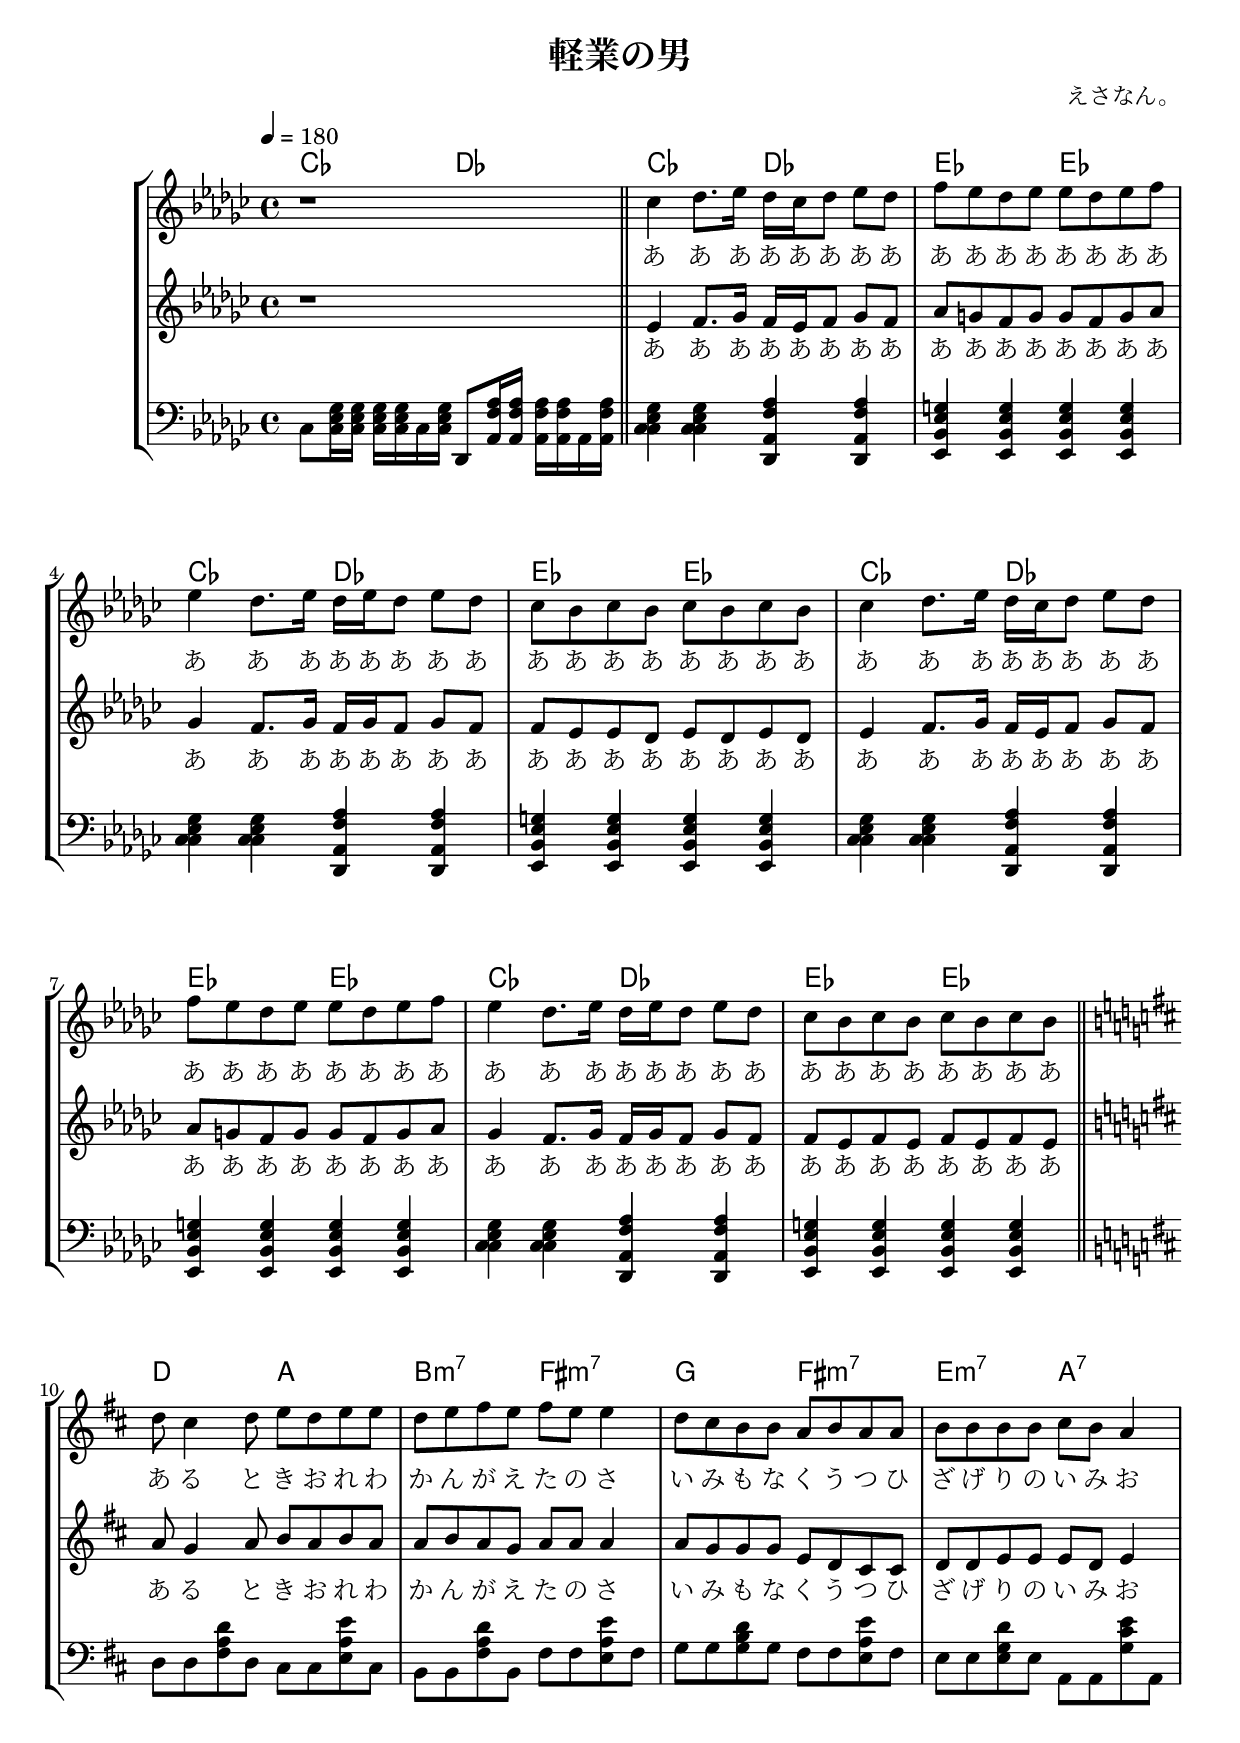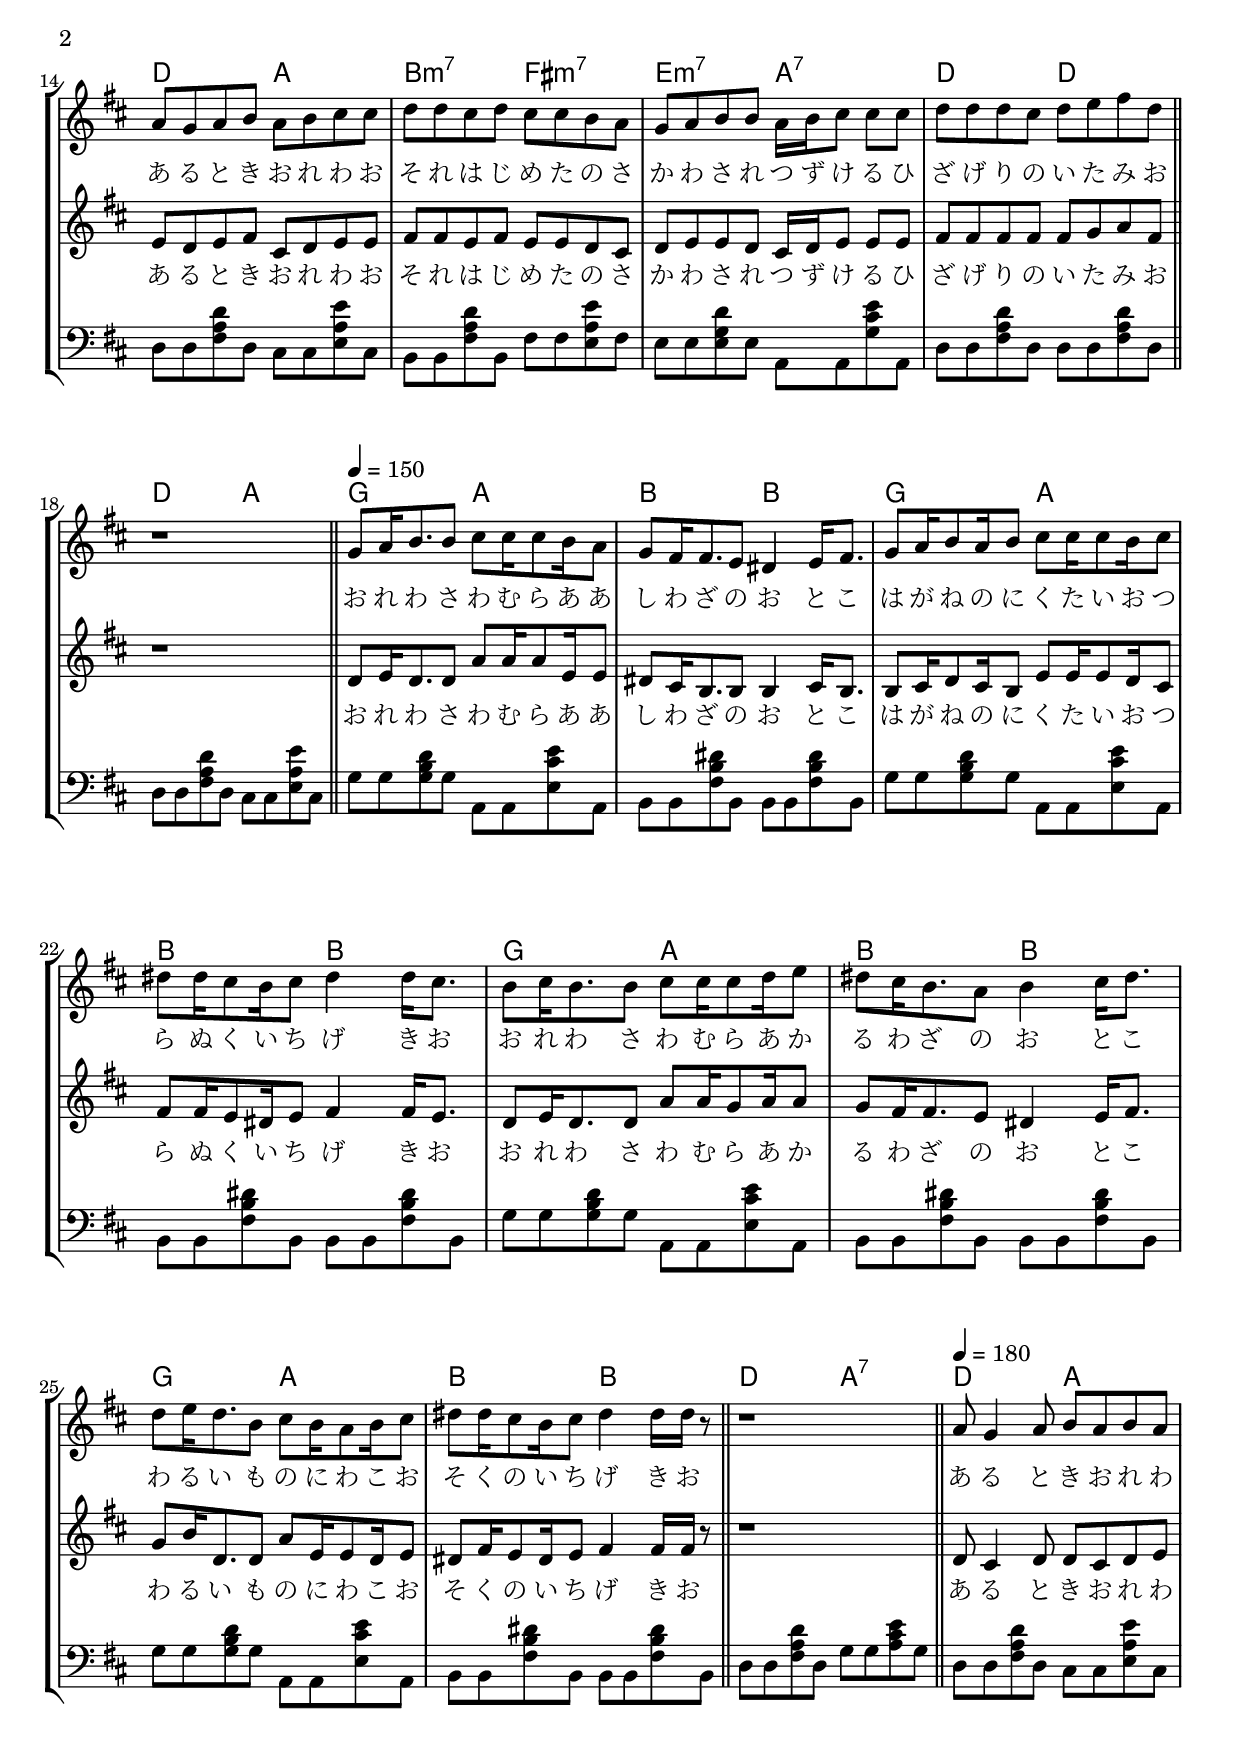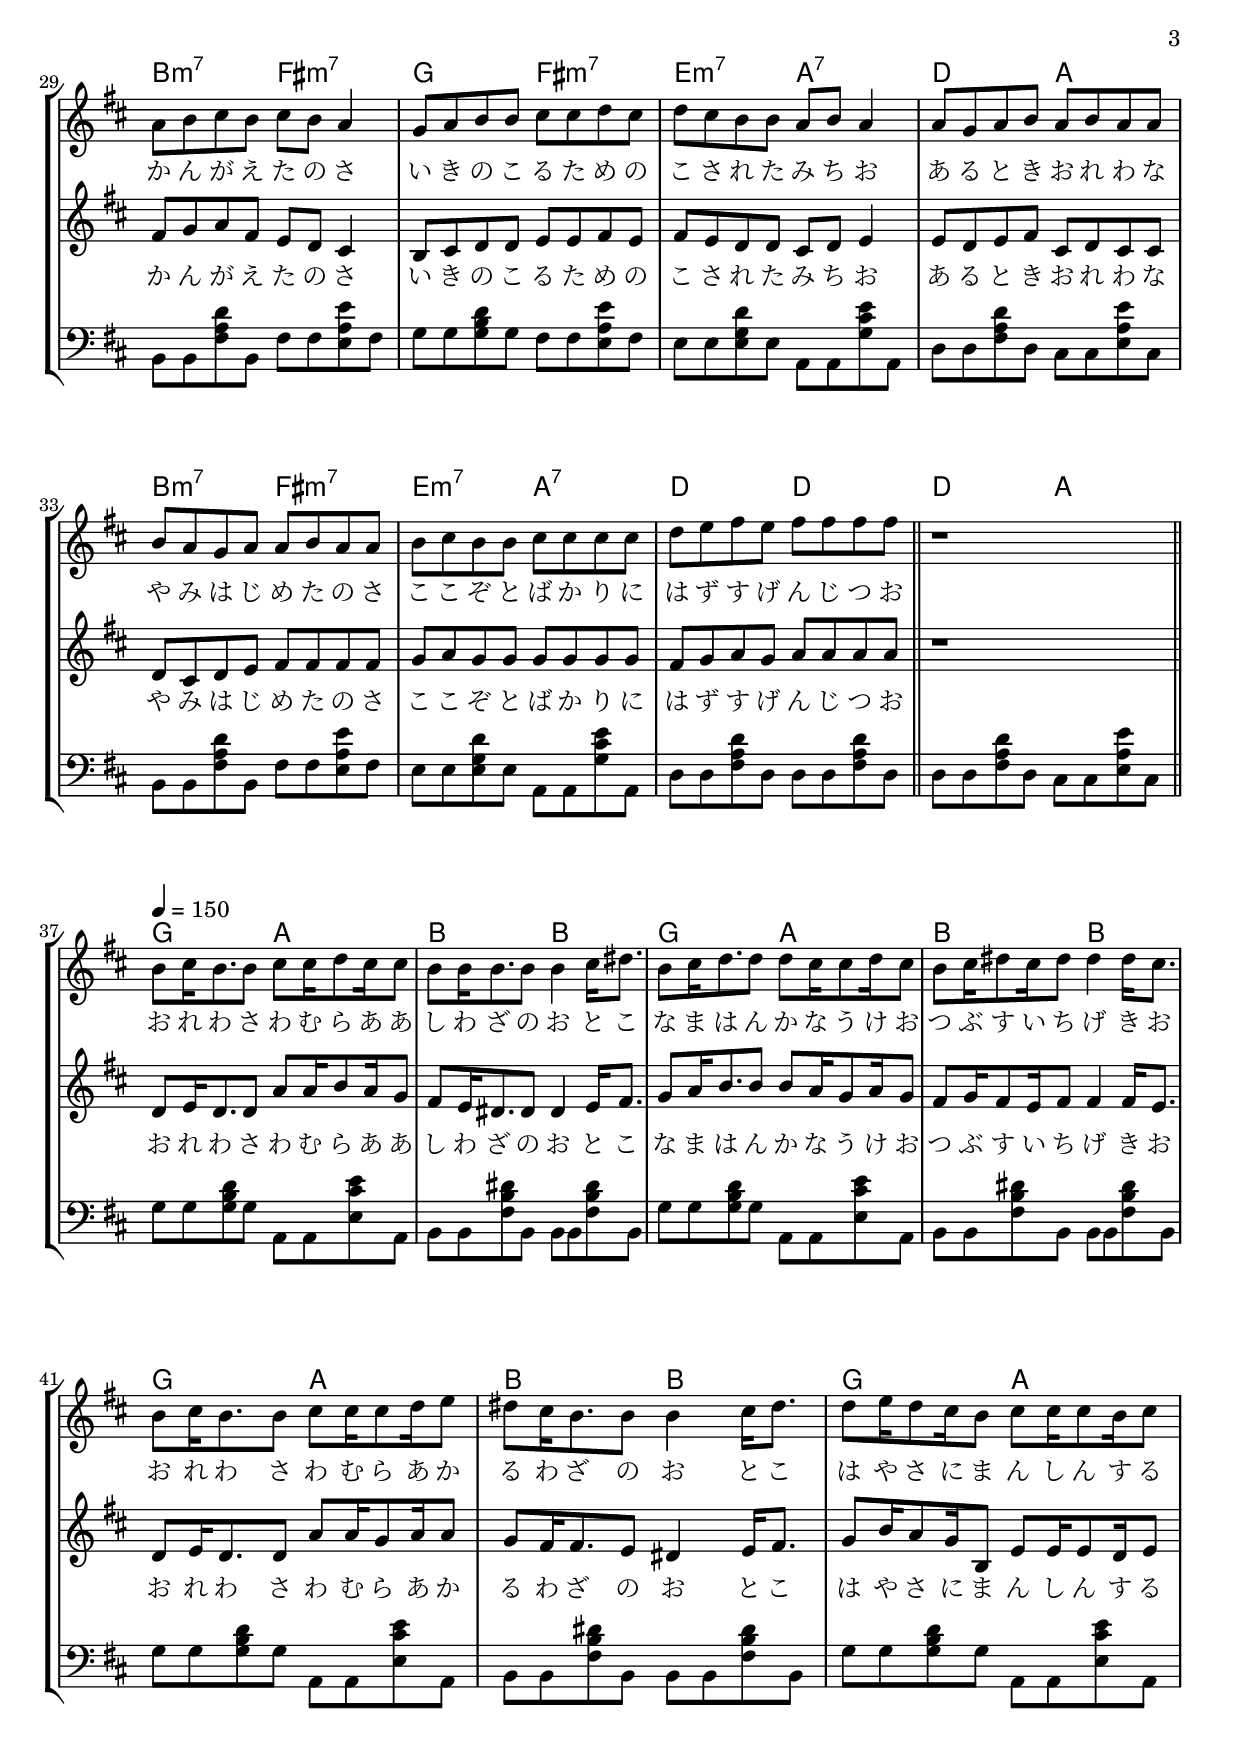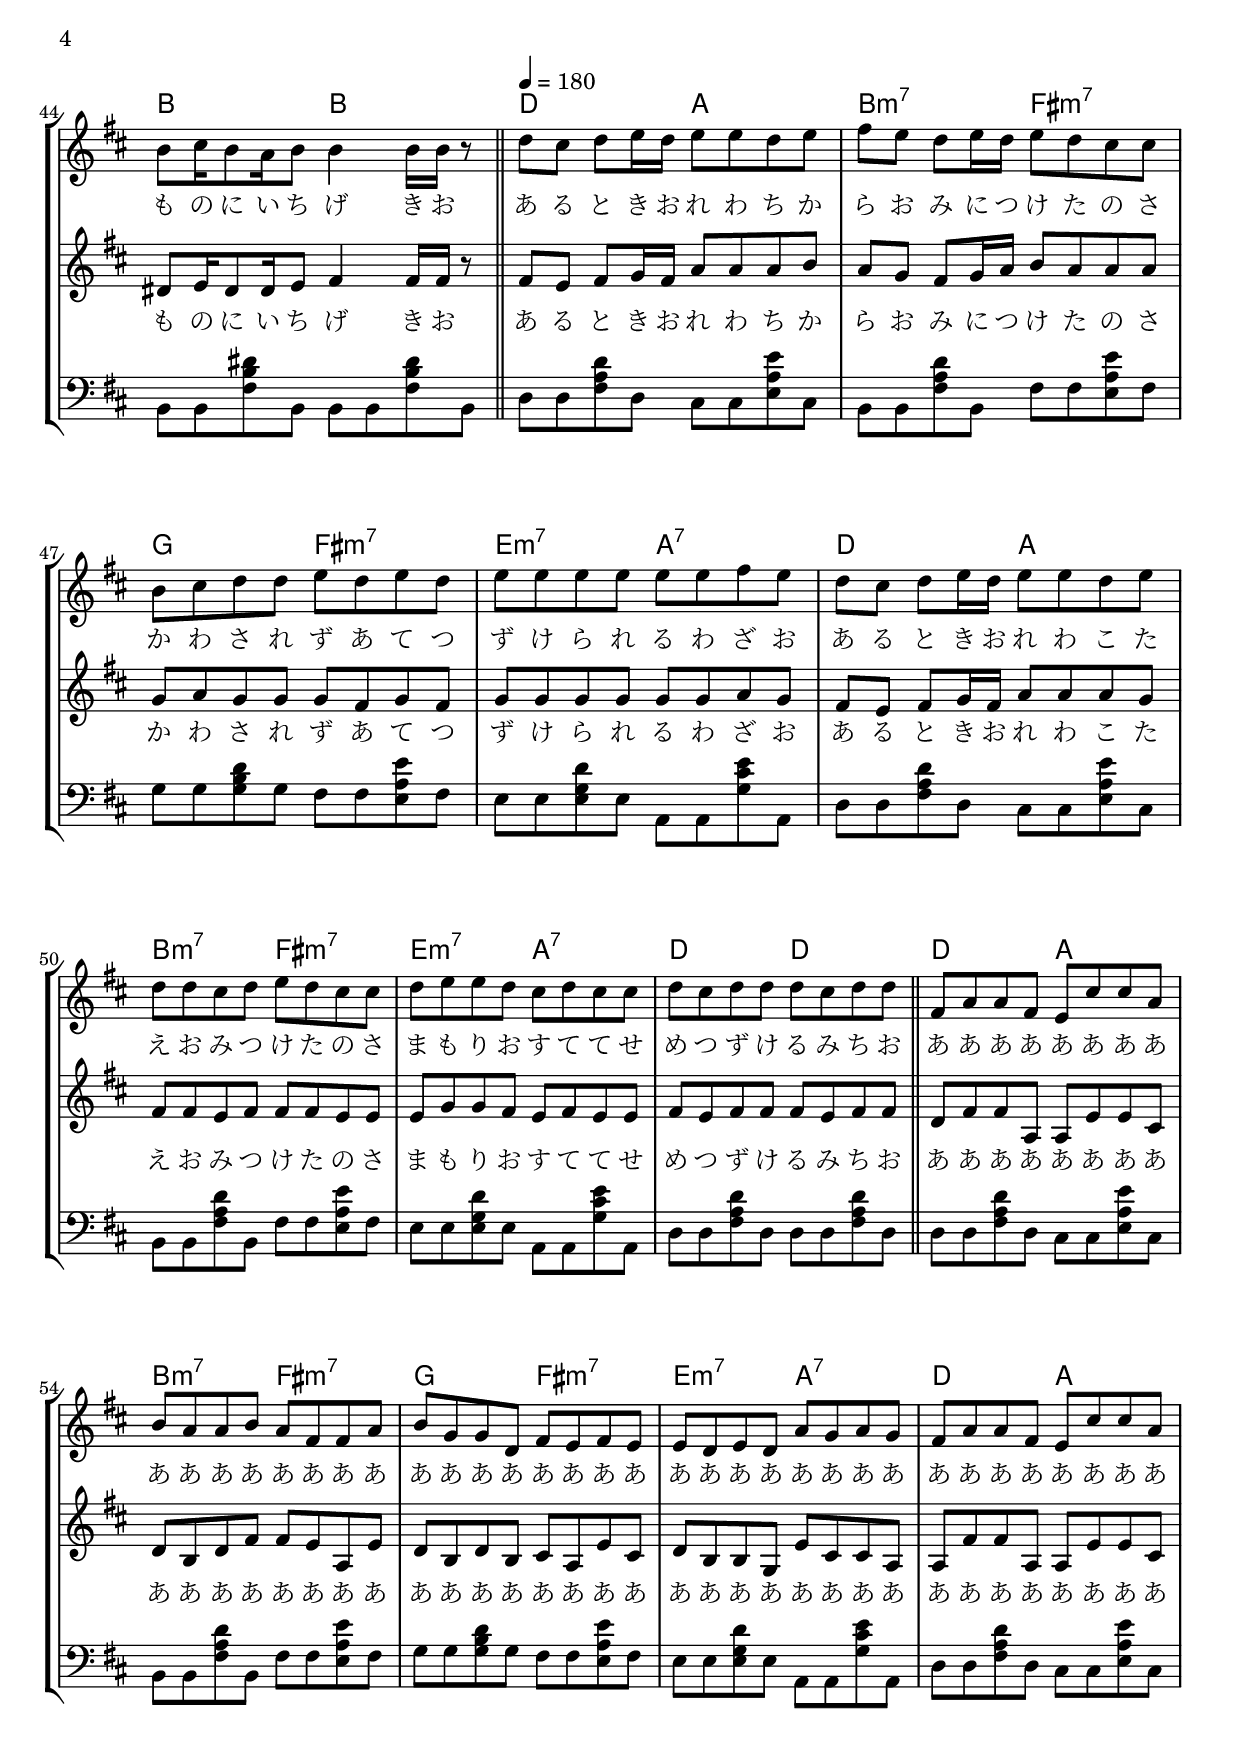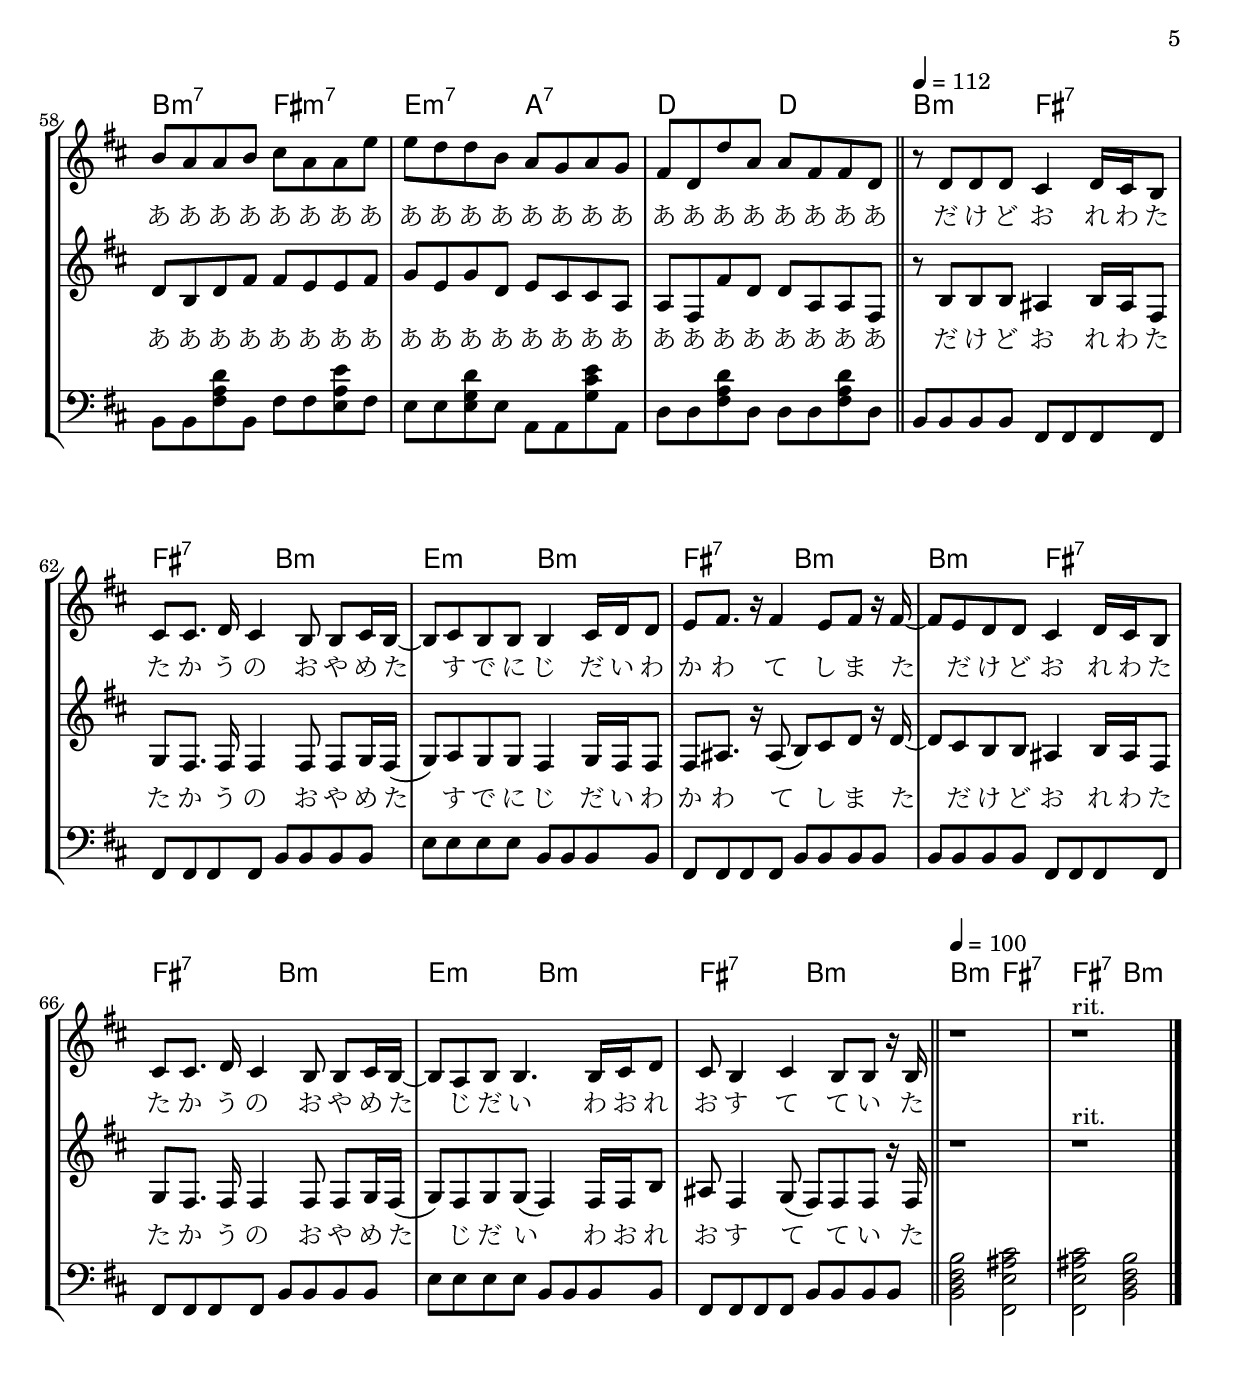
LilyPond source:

\version "2.12.1"

\header {
	title = \markup {軽業の男}
	composer = \markup \center-column {えさなん。}
}

harmony = \chordmode {
	ces2 des 

	ces des es es ces des es es ces des es es ces des es es 

	d a b:min7 fis:min7 g fis:min7 e:min7 a:7 d a b:min7 fis:min7 e:min7 a:7 d d 

	d a 

	g a b b g a b b g a b b g a b b 

	d a:7 

	d a b:min7 fis:min7 g fis:min7 e:min7 a:7 d a b:min7 fis:min7 e:min7 a:7 d d 

	d a 

	g a b b g a b b g a b b g a b b 

	d a b:min7 fis:min7 g fis:min7 e:min7 a:7 d a b:min7 fis:min7 e:min7 a:7 d d 

	d a b:min7 fis:min7 g fis:min7 e:min7 a:7 d a b:min7 fis:min7 e:min7 a:7 d d 

	b:m fis:7 fis:7 b:m e:m b:m fis:7 b:m b:m fis:7 fis:7 b:m e:m b:m fis:7 b:m 

	b:m fis:7 fis:7 b:m 
}

melody = {
	\key ges \major
	\tempo 4 = 180
	r1   
	\set Staff.midiInstrument = #"Overdriven Guitar"
	ces''4  des''8.  es''16  des''16  ces''16  des''8  es''8  des''8 
	f''8  es''8  des''8  es''8  es''8  des''8  es''8  f''8 
	es''4  des''8.  es''16  des''16  es''16  des''8  es''8  des''8 
	ces''8  bes'8  ces''8  bes'8  ces''8  bes'8  ces''8  bes'8 
	ces''4  des''8.  es''16  des''16  ces''16  des''8  es''8  des''8 
	f''8  es''8  des''8  es''8  es''8  des''8  es''8  f''8 
	es''4  des''8.  es''16  des''16  es''16  des''8  es''8  des''8 
	ces''8  bes'8  ces''8  bes'8  ces''8  bes'8  ces''8  bes'8
	\set Staff.midiInstrument = #"mmi0.36"
		\key d \major
d''8  cis''4  d''8  e''8  d''8  e''8  e''8 
	d''8  e''8  fis''8  e''8  fis''8  e''8  e''4 
	d''8  cis''8  b'8  b'8  a'8  b'8  a'8  a'8 
	b'8  b'8  b'8  b'8  cis''8  b'8  a'4 
	a'8  g'8  a'8  b'8  a'8  b'8  cis''8  cis''8 
	d''8  d''8  cis''8  d''8  cis''8  cis''8  b'8  a'8 
	g'8  a'8  b'8  b'8  a'16  b'16  cis''8  cis''8  cis''8 
	d''8  d''8  d''8  cis''8  d''8  e''8  fis''8  d''8
	r1   
	\set Staff.midiInstrument = #"mmi0.36"
		\tempo 4 = 150
g'8  a'16  b'8.  b'8  cis''8  cis''16  cis''8  b'16  a'8 
	g'8  fis'16  fis'8.  e'8  dis'4  e'16  fis'8. 
	g'8  a'16  b'8  a'16  b'8  cis''8  cis''16  cis''8  b'16  cis''8 
	dis''8  dis''16  cis''8  b'16  cis''8  dis''4  dis''16  cis''8. 
	b'8  cis''16  b'8.  b'8  cis''8  cis''16  cis''8  d''16  e''8 
	dis''8  cis''16  b'8.  a'8  b'4  cis''16  dis''8. 
	d''8  e''16  d''8.  b'8  cis''8  b'16  a'8  b'16  cis''8 
	dis''8  dis''16  cis''8  b'16  cis''8  dis''4  dis''16  dis''16  	r8 	r1   
	\set Staff.midiInstrument = #"mmi0.36"
		\tempo 4 = 180
a'8  g'4  a'8  b'8  a'8  b'8  a'8 
	a'8  b'8  cis''8  b'8  cis''8  b'8  a'4 
	g'8  a'8  b'8  b'8  cis''8  cis''8  d''8  cis''8 
	d''8  cis''8  b'8  b'8  a'8  b'8  a'4 
	a'8  g'8  a'8  b'8  a'8  b'8  a'8  a'8 
	b'8  a'8  g'8  a'8  a'8  b'8  a'8  a'8 
	b'8  cis''8  b'8  b'8  cis''8  cis''8  cis''8  cis''8 
	d''8  e''8  fis''8  e''8  fis''8  fis''8  fis''8  fis''8
	r1   
	\set Staff.midiInstrument = #"mmi0.36"
		\tempo 4 = 150
b'8  cis''16  b'8.  b'8  cis''8  cis''16  d''8  cis''16  cis''8 
	b'8  b'16  b'8.  b'8  b'4  cis''16  dis''8. 
	b'8  cis''16  d''8.  d''8  d''8  cis''16  cis''8  d''16  cis''8 
	b'8  cis''16  dis''8  cis''16  dis''8  dis''4  dis''16  cis''8. 
	b'8  cis''16  b'8.  b'8  cis''8  cis''16  cis''8  d''16  e''8 
	dis''8  cis''16  b'8.  b'8  b'4  cis''16  dis''8. 
	d''8  e''16  d''8  cis''16  b'8  cis''8  cis''16  cis''8  b'16  cis''8 
	b'8  cis''16  b'8  a'16  b'8  b'4  b'16  b'16  	r8 	\set Staff.midiInstrument = #"mmi0.36"
		\tempo 4 = 180
d''8  cis''8  d''8  e''16  d''16  e''8  e''8  d''8  e''8 
	fis''8  e''8  d''8  e''16  d''16  e''8  d''8  cis''8  cis''8 
	b'8  cis''8  d''8  d''8  e''8  d''8  e''8  d''8 
	e''8  e''8  e''8  e''8  e''8  e''8  fis''8  e''8 
	d''8  cis''8  d''8  e''16  d''16  e''8  e''8  d''8  e''8 
	d''8  d''8  cis''8  d''8  e''8  d''8  cis''8  cis''8 
	d''8  e''8  e''8  d''8  cis''8  d''8  cis''8  cis''8 
	d''8  cis''8  d''8  d''8  d''8  cis''8  d''8  d''8
	\set Staff.midiInstrument = #"Overdriven Guitar"
	fis'8  a'8  a'8  fis'8  e'8  cis''8  cis''8  a'8 
	b'8  a'8  a'8  b'8  a'8  fis'8  fis'8  a'8 
	b'8  g'8  g'8  d'8  fis'8  e'8  fis'8  e'8 
	e'8  d'8  e'8  d'8  a'8  g'8  a'8  g'8 
	fis'8  a'8  a'8  fis'8  e'8  cis''8  cis''8  a'8 
	b'8  a'8  a'8  b'8  cis''8  a'8  a'8  e''8 
	e''8  d''8  d''8  b'8  a'8  g'8  a'8  g'8 
	fis'8  d'8  d''8  a'8  a'8  fis'8  fis'8  d'8
	\set Staff.midiInstrument = #"mmi0.48"
		\tempo 4 = 112
r8 d'8  d'8  d'8  cis'4  d'16  cis'16  b8 
	cis'8  cis'8.  d'16  cis'4  b8  b8  cis'16  b16~ 
	b8  cis'8  b8  b8  b4  cis'16  d'16  d'8 
	e'8  fis'8.  r16  fis'4  e'8  fis'8  r16  fis'16~ 
	fis'8  e'8  d'8  d'8  cis'4  d'16  cis'16  b8 
	cis'8  cis'8.  d'16  cis'4  b8  b8  cis'16  b16~ 
	b8  a8  b8  b4.  b16  cis'16  d'8 
	cis'8  b4  cis'4  b8  b8  r16  b16
	\tempo 4 = 100
	r1 | r1^"rit." \bar "|."
}

words = \lyricmode {
	
	あ  あ  あ  あ  あ  あ  あ  あ  あ  あ  あ  あ  あ  あ  あ  あ  あ  あ  あ  あ  あ  あ  あ  あ  あ  あ  あ  あ  あ  あ  あ  あ  あ  あ  あ  あ  あ  あ  あ  あ  あ  あ  あ  あ  あ  あ  あ  あ  あ  あ  あ  あ  あ  あ  あ  あ  あ  あ  あ  あ  あ  あ  あ  あ  
	あ  る  と  き  お  れ  わ  か  ん  が  え  た  の  さ  い  み  も  な  く  う  つ  ひ  ざ  げ  り  の  い  み  お  あ  る  と  き  お  れ  わ  お  そ  れ  は  じ  め  た  の  さ  か  わ  さ  れ  つ  ず  け  る  ひ  ざ  げ  り  の  い  た  み  お  
	
	お  れ  わ  さ  わ  む  ら  あ  あ  し  わ  ざ  の  お  と  こ  は  が  ね  の  に  く  た  い  お  つ  ら  ぬ  く  い  ち  げ  き  お  お  れ  わ  さ  わ  む  ら  あ  か  る  わ  ざ  の  お  と  こ  わ  る  い  も  の  に  わ  こ  お  そ  く  の  い  ち  げ  き  お  
	
	あ  る  と  き  お  れ  わ  か  ん  が  え  た  の  さ  い  き  の  こ  る  た  め  の  こ  さ  れ  た  み  ち  お  あ  る  と  き  お  れ  わ  な  や  み  は  じ  め  た  の  さ  こ  こ  ぞ  と  ば  か  り  に  は  ず  す  げ  ん  じ  つ  お  
	
	お  れ  わ  さ  わ  む  ら  あ  あ  し  わ  ざ  の  お  と  こ  な  ま  は  ん  か  な  う  け  お  つ  ぶ  す  い  ち  げ  き  お  お  れ  わ  さ  わ  む  ら  あ  か  る  わ  ざ  の  お  と  こ  は  や  さ  に  ま  ん  し  ん  す  る  も  の  に  い  ち  げ  き  お  
	あ  る  と  き  お  れ  わ  ち  か  ら  お  み  に  つ  け  た  の  さ  か  わ  さ  れ  ず  あ  て  つ  ず  け  ら  れ  る  わ  ざ  お  あ  る  と  き  お  れ  わ  こ  た  え  お  み  つ  け  た  の  さ  ま  も  り  お  す  て  て  せ  め  つ  ず  け  る  み  ち  お  
	あ  あ  あ  あ  あ  あ  あ  あ  あ  あ  あ  あ  あ  あ  あ  あ  あ  あ  あ  あ  あ  あ  あ  あ  あ  あ  あ  あ  あ  あ  あ  あ  あ  あ  あ  あ  あ  あ  あ  あ  あ  あ  あ  あ  あ  あ  あ  あ  あ  あ  あ  あ  あ  あ  あ  あ  あ  あ  あ  あ  あ  あ  あ  あ  
	だ  け  ど  お  れ  わ  た  た  か  う  の  お  や  め  た  す  で  に  じ  だ  い  わ  か  わ  て  し  ま  た  だ  け  ど  お  れ  わ  た  た  か  う  の  お  や  め  た  じ  だ  い  わ  お  れ  お  す  て  て  い  た  
	
}

secondmelody = {
	\key ges \major
	\tempo 4 = 180
	r1   
	\set Staff.midiInstrument = #"Overdriven Guitar"
	es'4  f'8.  ges'16  f'16  es'16  f'8  ges'8  f'8 
	as'8  g'8  f'8  g'8  g'8  f'8  g'8  as'8 
	ges'4  f'8.  ges'16  f'16  ges'16  f'8  ges'8  f'8 
	f'8  es'8  es'8  des'8  es'8  des'8  es'8  des'8 
	es'4  f'8.  ges'16  f'16  es'16  f'8  ges'8  f'8 
	as'8  g'8  f'8  g'8  g'8  f'8  g'8  as'8 
	ges'4  f'8.  ges'16  f'16  ges'16  f'8  ges'8  f'8 
	f'8  es'8  f'8  es'8  f'8  es'8  f'8  es'8
	\set Staff.midiInstrument = #"mmi0.34"
		\key d \major
a'8  g'4  a'8  b'8  a'8  b'8  a'8 
	a'8  b'8  a'8  g'8  a'8  a'8  a'4 
	a'8  g'8  g'8  g'8  e'8  d'8  cis'8  cis'8 
	d'8  d'8  e'8  e'8  e'8  d'8  e'4 
	e'8  d'8  e'8  fis'8  cis'8  d'8  e'8  e'8 
	fis'8  fis'8  e'8  fis'8  e'8  e'8  d'8  cis'8 
	d'8  e'8  e'8  d'8  cis'16  d'16  e'8  e'8  e'8 
	fis'8  fis'8  fis'8  fis'8  fis'8  g'8  a'8  fis'8
	r1   
	\set Staff.midiInstrument = #"mmi0.34"
		\tempo 4 = 150
d'8  e'16  d'8.  d'8  a'8  a'16  a'8  e'16  e'8 
	dis'8  cis'16  b8.  b8  b4  cis'16  b8. 
	b8  cis'16  d'8  cis'16  b8  e'8  e'16  e'8  d'16  cis'8 
	fis'8  fis'16  e'8  dis'16  e'8  fis'4  fis'16  e'8. 
	d'8  e'16  d'8.  d'8  a'8  a'16  g'8  a'16  a'8 
	g'8  fis'16  fis'8.  e'8  dis'4  e'16  fis'8. 
	g'8  b'16  d'8.  d'8  a'8  e'16  e'8  d'16  e'8 
	dis'8  fis'16  e'8  dis'16  e'8  fis'4  fis'16  fis'16  	r8 	r1   
	\set Staff.midiInstrument = #"mmi0.34"
		\tempo 4 = 180
d'8  cis'4  d'8  d'8  cis'8  d'8  e'8 
	fis'8  g'8  a'8  fis'8  e'8  d'8  cis'4 
	b8  cis'8  d'8  d'8  e'8  e'8  fis'8  e'8 
	fis'8  e'8  d'8  d'8  cis'8  d'8  e'4 
	e'8  d'8  e'8  fis'8  cis'8  d'8  cis'8  cis'8 
	d'8  cis'8  d'8  e'8  fis'8  fis'8  fis'8  fis'8 
	g'8  a'8  g'8  g'8  g'8  g'8  g'8  g'8 
	fis'8  g'8  a'8  g'8  a'8  a'8  a'8  a'8
	r1   
	\set Staff.midiInstrument = #"mmi0.34"
		\tempo 4 = 150
d'8  e'16  d'8.  d'8  a'8  a'16  b'8  a'16  g'8 
	fis'8  e'16  dis'8.  dis'8  dis'4  e'16  fis'8. 
	g'8  a'16  b'8.  b'8  b'8  a'16  g'8  a'16  g'8 
	fis'8  g'16  fis'8  e'16  fis'8  fis'4  fis'16  e'8. 
	d'8  e'16  d'8.  d'8  a'8  a'16  g'8  a'16  a'8 
	g'8  fis'16  fis'8.  e'8  dis'4  e'16  fis'8. 
	g'8  b'16  a'8  g'16  b8  e'8  e'16  e'8  d'16  e'8 
	dis'8  e'16  dis'8  dis'16  e'8  fis'4  fis'16  fis'16  	r8 	\set Staff.midiInstrument = #"mmi0.34"
		\tempo 4 = 180
fis'8  e'8  fis'8  g'16  fis'16  a'8  a'8  a'8  b'8 
	a'8  g'8  fis'8  g'16  a'16  b'8  a'8  a'8  a'8 
	g'8  a'8  g'8  g'8  g'8  fis'8  g'8  fis'8 
	g'8  g'8  g'8  g'8  g'8  g'8  a'8  g'8 
	fis'8  e'8  fis'8  g'16  fis'16  a'8  a'8  a'8  g'8 
	fis'8  fis'8  e'8  fis'8  fis'8  fis'8  e'8  e'8 
	e'8  g'8  g'8  fis'8  e'8  fis'8  e'8  e'8 
	fis'8  e'8  fis'8  fis'8  fis'8  e'8  fis'8  fis'8
	\set Staff.midiInstrument = #"Overdriven Guitar"
	d'8  fis'8  fis'8  a8  a8  e'8  e'8  cis'8 
	d'8  b8  d'8  fis'8  fis'8  e'8  a8  e'8 
	d'8  b8  d'8  b8  cis'8  a8  e'8  cis'8 
	d'8  b8  b8  g8  e'8  cis'8  cis'8  a8 
	a8  fis'8  fis'8  a8  a8  e'8  e'8  cis'8 
	d'8  b8  d'8  fis'8  fis'8  e'8  e'8  fis'8 
	g'8  e'8  g'8  d'8  e'8  cis'8  cis'8  a8 
	a8  fis8  fis'8  d'8  d'8  a8  a8  fis8
	\set Staff.midiInstrument = #"mmi0.34"
		\tempo 4 = 112
r8 b8  b8  b8  ais4  b16  ais16  fis8 
	g8  fis8.  fis16  fis4  fis8  fis8  g16  fis16 
	(g8)  a8  g8  g8  fis4  g16  fis16  fis8 
	fis8  ais8.  r16  ais8  (b8)  cis'8  d'8  r16  d'16~ 
	d'8  cis'8  b8  b8  ais4  b16  ais16  fis8 
	g8  fis8.  fis16  fis4  fis8  fis8  g16  fis16 
	(g8)  fis8  g8  g8  (fis4)  fis16  fis16  b8 
	ais8  fis4  g8  (fis8)  fis8  fis8  r16  fis16
	\tempo 4 = 100
	r1 | r1^"rit." \bar "|."
}

secondwords = \lyricmode {
	
	あ  あ  あ  あ  あ  あ  あ  あ  あ  あ  あ  あ  あ  あ  あ  あ  あ  あ  あ  あ  あ  あ  あ  あ  あ  あ  あ  あ  あ  あ  あ  あ  あ  あ  あ  あ  あ  あ  あ  あ  あ  あ  あ  あ  あ  あ  あ  あ  あ  あ  あ  あ  あ  あ  あ  あ  あ  あ  あ  あ  あ  あ  あ  あ  
	あ  る  と  き  お  れ  わ  か  ん  が  え  た  の  さ  い  み  も  な  く  う  つ  ひ  ざ  げ  り  の  い  み  お  あ  る  と  き  お  れ  わ  お  そ  れ  は  じ  め  た  の  さ  か  わ  さ  れ  つ  ず  け  る  ひ  ざ  げ  り  の  い  た  み  お  
	
	お  れ  わ  さ  わ  む  ら  あ  あ  し  わ  ざ  の  お  と  こ  は  が  ね  の  に  く  た  い  お  つ  ら  ぬ  く  い  ち  げ  き  お  お  れ  わ  さ  わ  む  ら  あ  か  る  わ  ざ  の  お  と  こ  わ  る  い  も  の  に  わ  こ  お  そ  く  の  い  ち  げ  き  お  
	
	あ  る  と  き  お  れ  わ  か  ん  が  え  た  の  さ  い  き  の  こ  る  た  め  の  こ  さ  れ  た  み  ち  お  あ  る  と  き  お  れ  わ  な  や  み  は  じ  め  た  の  さ  こ  こ  ぞ  と  ば  か  り  に  は  ず  す  げ  ん  じ  つ  お  
	
	お  れ  わ  さ  わ  む  ら  あ  あ  し  わ  ざ  の  お  と  こ  な  ま  は  ん  か  な  う  け  お  つ  ぶ  す  い  ち  げ  き  お  お  れ  わ  さ  わ  む  ら  あ  か  る  わ  ざ  の  お  と  こ  は  や  さ  に  ま  ん  し  ん  す  る  も  の  に  い  ち  げ  き  お  
	あ  る  と  き  お  れ  わ  ち  か  ら  お  み  に  つ  け  た  の  さ  か  わ  さ  れ  ず  あ  て  つ  ず  け  ら  れ  る  わ  ざ  お  あ  る  と  き  お  れ  わ  こ  た  え  お  み  つ  け  た  の  さ  ま  も  り  お  す  て  て  せ  め  つ  ず  け  る  み  ち  お  
	あ  あ  あ  あ  あ  あ  あ  あ  あ  あ  あ  あ  あ  あ  あ  あ  あ  あ  あ  あ  あ  あ  あ  あ  あ  あ  あ  あ  あ  あ  あ  あ  あ  あ  あ  あ  あ  あ  あ  あ  あ  あ  あ  あ  あ  あ  あ  あ  あ  あ  あ  あ  あ  あ  あ  あ  あ  あ  あ  あ  あ  あ  あ  あ  
	だ  け  ど  お  れ  わ  た  た  か  う  の  お  や  め  た  す  で  に  じ  だ  い  わ  か  わ  て  し  ま  た  だ  け  ど  お  れ  わ  た  た  か  う  の  お  や  め  た  じ  だ  い  わ  お  れ  お  す  て  て  い  た  
	
}

tempochange = {
	\tempo 4 = 180
	r1 \bar "||"
	\tempo 4 = 180
	r1 | r1 | r1 | r1 | r1 | r1 | r1 | r1 \bar "||"
	\tempo 4 = 180
	r1 | r1 | r1 | r1 | r1 | r1 | r1 | r1 \bar "||"
	\tempo 4 = 180
	r1 \bar "||"
	\tempo 4 = 150
	r1 | r1 | r1 | r1 | r1 | r1 | r1 | r1 \bar "||"
	\tempo 4 = 150
	r1 \bar "||"
	\tempo 4 = 180
	r1 | r1 | r1 | r1 | r1 | r1 | r1 | r1 \bar "||"
	\tempo 4 = 180
	r1 \bar "||"
	\tempo 4 = 150
	r1 | r1 | r1 | r1 | r1 | r1 | r1 | r1 \bar "||"
	\tempo 4 = 180
	r1 | r1 | r1 | r1 | r1 | r1 | r1 | r1 \bar "||"
	\tempo 4 = 180
	r1 | r1 | r1 | r1 | r1 | r1 | r1 | r1 \bar "||"
	\tempo 4 = 112
	r1 | r1 | r1 | r1 | r1 | r1 | r1 | r1 \bar "||"
	\tempo 4 = 100
	r1 | \tempo 4 = 75 r2 \tempo 4 = 66 r2 \bar "|."
}

mainacc = {
	\clef bass
	\set Staff.midiInstrument = #"Choir Aahs"
	\key ges \major
	\tempo 4 = 180
	ces8 <ces es ges>16 <ces es ges>16   <ces es ges>16 <ces es ges>16   ces16 <ces es ges>16
	des,8 <as, f as>16 <as, f as>16   <as, f as>16 <as, f as>16   as,16 <as, f as>16
	\bar "||"

	\set Staff.midiInstrument = #"Choir Aahs"
	<ces ces es ges>4 <ces ces es ges>4
	<des, as, f as>4 <des, as, f as>4
	<es, bes, es g>4 <es, bes, es g>4
	<es, bes, es g>4 <es, bes, es g>4
	<ces ces es ges>4 <ces ces es ges>4
	<des, as, f as>4 <des, as, f as>4
	<es, bes, es g>4 <es, bes, es g>4
	<es, bes, es g>4 <es, bes, es g>4
	<ces ces es ges>4 <ces ces es ges>4
	<des, as, f as>4 <des, as, f as>4
	<es, bes, es g>4 <es, bes, es g>4
	<es, bes, es g>4 <es, bes, es g>4
	<ces ces es ges>4 <ces ces es ges>4
	<des, as, f as>4 <des, as, f as>4
	<es, bes, es g>4 <es, bes, es g>4
	<es, bes, es g>4 <es, bes, es g>4
	\bar "||"

	\set Staff.midiInstrument = #"Overdriven Guitar"
	\key d \major
	d8 d8 <fis a d'>8 d8
	cis8 cis8 <e a e'>8 cis8
	b,8 b,8 <fis a d'>8 b,8
	fis8 fis8 <e a e'>8 fis8
	g8 g8 <g b d'>8 g8
	fis8 fis8 <e a e'>8 fis8
	e8 e8 <e g d'>8 e8
	a,8 a,8 <g cis' e'>8 a,8
	d8 d8 <fis a d'>8 d8
	cis8 cis8 <e a e'>8 cis8
	b,8 b,8 <fis a d'>8 b,8
	fis8 fis8 <e a e'>8 fis8
	e8 e8 <e g d'>8 e8
	a,8 a,8 <g cis' e'>8 a,8
	d8 d8 <fis a d'>8 d8
	d8 d8 <fis a d'>8 d8
	\bar "||"

	\set Staff.midiInstrument = #"Overdriven Guitar"
	d8 d8 <fis a d'>8 d8
	cis8 cis8 <e a e'>8 cis8
	\bar "||"

	\set Staff.midiInstrument = #"Overdriven Guitar"
	\tempo 4 = 150
	g8 g8 <g b d'>8 g8
	a,8 a,8 <e cis' e'>8 a,8
	b,8 b,8 <fis b dis'>8 b,8
	b,8 b,8 <fis b dis'>8 b,8
	g8 g8 <g b d'>8 g8
	a,8 a,8 <e cis' e'>8 a,8
	b,8 b,8 <fis b dis'>8 b,8
	b,8 b,8 <fis b dis'>8 b,8
	g8 g8 <g b d'>8 g8
	a,8 a,8 <e cis' e'>8 a,8
	b,8 b,8 <fis b dis'>8 b,8
	b,8 b,8 <fis b dis'>8 b,8
	g8 g8 <g b d'>8 g8
	a,8 a,8 <e cis' e'>8 a,8
	b,8 b,8 <fis b dis'>8 b,8
	b,8 b,8 <fis b dis'>8 b,8
	\bar "||"

	\set Staff.midiInstrument = #"Overdriven Guitar"
	d8 d8 <fis a d'>8 d8
	g8 g8 <a cis' e'>8 g8
	\bar "||"

	\set Staff.midiInstrument = #"Overdriven Guitar"
	\tempo 4 = 180
	d8 d8 <fis a d'>8 d8
	cis8 cis8 <e a e'>8 cis8
	b,8 b,8 <fis a d'>8 b,8
	fis8 fis8 <e a e'>8 fis8
	g8 g8 <g b d'>8 g8
	fis8 fis8 <e a e'>8 fis8
	e8 e8 <e g d'>8 e8
	a,8 a,8 <g cis' e'>8 a,8
	d8 d8 <fis a d'>8 d8
	cis8 cis8 <e a e'>8 cis8
	b,8 b,8 <fis a d'>8 b,8
	fis8 fis8 <e a e'>8 fis8
	e8 e8 <e g d'>8 e8
	a,8 a,8 <g cis' e'>8 a,8
	d8 d8 <fis a d'>8 d8
	d8 d8 <fis a d'>8 d8
	\bar "||"

	\set Staff.midiInstrument = #"Overdriven Guitar"
	d8 d8 <fis a d'>8 d8
	cis8 cis8 <e a e'>8 cis8
	\bar "||"

	\set Staff.midiInstrument = #"Overdriven Guitar"
	\tempo 4 = 150
	g8 g8 <g b d'>8 g8
	a,8 a,8 <e cis' e'>8 a,8
	b,8 b,8 <fis b dis'>8 b,8
	b,8 b,8 <fis b dis'>8 b,8
	g8 g8 <g b d'>8 g8
	a,8 a,8 <e cis' e'>8 a,8
	b,8 b,8 <fis b dis'>8 b,8
	b,8 b,8 <fis b dis'>8 b,8
	g8 g8 <g b d'>8 g8
	a,8 a,8 <e cis' e'>8 a,8
	b,8 b,8 <fis b dis'>8 b,8
	b,8 b,8 <fis b dis'>8 b,8
	g8 g8 <g b d'>8 g8
	a,8 a,8 <e cis' e'>8 a,8
	b,8 b,8 <fis b dis'>8 b,8
	b,8 b,8 <fis b dis'>8 b,8
	\bar "||"

	\set Staff.midiInstrument = #"Distorted Guitar"
	\tempo 4 = 180
	d8 d8 <fis a d'>8 d8
	cis8 cis8 <e a e'>8 cis8
	b,8 b,8 <fis a d'>8 b,8
	fis8 fis8 <e a e'>8 fis8
	g8 g8 <g b d'>8 g8
	fis8 fis8 <e a e'>8 fis8
	e8 e8 <e g d'>8 e8
	a,8 a,8 <g cis' e'>8 a,8
	d8 d8 <fis a d'>8 d8
	cis8 cis8 <e a e'>8 cis8
	b,8 b,8 <fis a d'>8 b,8
	fis8 fis8 <e a e'>8 fis8
	e8 e8 <e g d'>8 e8
	a,8 a,8 <g cis' e'>8 a,8
	d8 d8 <fis a d'>8 d8
	d8 d8 <fis a d'>8 d8
	\bar "||"

	\set Staff.midiInstrument = #"Choir Aahs"
	d8 d8 <fis a d'>8 d8
	cis8 cis8 <e a e'>8 cis8
	b,8 b,8 <fis a d'>8 b,8
	fis8 fis8 <e a e'>8 fis8
	g8 g8 <g b d'>8 g8
	fis8 fis8 <e a e'>8 fis8
	e8 e8 <e g d'>8 e8
	a,8 a,8 <g cis' e'>8 a,8
	d8 d8 <fis a d'>8 d8
	cis8 cis8 <e a e'>8 cis8
	b,8 b,8 <fis a d'>8 b,8
	fis8 fis8 <e a e'>8 fis8
	e8 e8 <e g d'>8 e8
	a,8 a,8 <g cis' e'>8 a,8
	d8 d8 <fis a d'>8 d8
	d8 d8 <fis a d'>8 d8
	\bar "||"

	\set Staff.midiInstrument = #"Music box"
	\tempo 4 = 112
	b,8 b,8 b,8 b,8
	fis,8 fis,8 fis,8 fis,8
	fis,8 fis,8 fis,8 fis,8
	b,8 b,8 b,8 b,8
	e8 e8 e8 e8
	b,8 b,8 b,8 b,8
	fis,8 fis,8 fis,8 fis,8
	b,8 b,8 b,8 b,8
	b,8 b,8 b,8 b,8
	fis,8 fis,8 fis,8 fis,8
	fis,8 fis,8 fis,8 fis,8
	b,8 b,8 b,8 b,8
	e8 e8 e8 e8
	b,8 b,8 b,8 b,8
	fis,8 fis,8 fis,8 fis,8
	b,8 b,8 b,8 b,8
	\bar "||"

	\set Staff.midiInstrument = #"Shakuhachi"
	\tempo 4 = 100
	<b, d fis b>2
	<fis, e ais cis'>2
	<fis, e ais cis'>2
	<b, d fis b>2
	\bar "|."
}

subacc = {
	\clef bass
	\set Staff.midiInstrument = #"Rock Organ"
	\key ges \major
	\tempo 4 = 180
	ces16 <ces es ges>16 ces8 <ces es ges>8 ces8
	des,16 <as, f as>16 des,8 <as, f as>8 des,8
	\bar "||"

	\set Staff.midiInstrument = #"Rock Organ"
	ces16 <ces es ges>16 ces8 <ces es ges>8 ces8
	des,16 <as, f as>16 des,8 <as, f as>8 des,8
	es,16 <bes, es g>16 es,8 <bes, es g>8 es,8
	es,16 <bes, es g>16 es,8 <bes, es g>8 es,8
	ces16 <ces es ges>16 ces8 <ces es ges>8 ces8
	des,16 <as, f as>16 des,8 <as, f as>8 des,8
	es,16 <bes, es g>16 es,8 <bes, es g>8 es,8
	es,16 <bes, es g>16 es,8 <bes, es g>8 es,8
	ces16 <ces es ges>16 ces8 <ces es ges>8 ces8
	des,16 <as, f as>16 des,8 <as, f as>8 des,8
	es,16 <bes, es g>16 es,8 <bes, es g>8 es,8
	es,16 <bes, es g>16 es,8 <bes, es g>8 es,8
	ces16 <ces es ges>16 ces8 <ces es ges>8 ces8
	des,16 <as, f as>16 des,8 <as, f as>8 des,8
	es,16 <bes, es g>16 es,8 <bes, es g>8 es,8
	es,16 <bes, es g>16 es,8 <bes, es g>8 es,8
	\bar "||"

	\set Staff.midiInstrument = #"Rock Organ"
	\key d \major
	d16 <fis a d'>16 d8 <fis a d'>8 d8
	cis16 <e a e'>16 cis8 <e a e'>8 cis8
	b,16 <fis a d'>16 b,8 <fis a d'>8 b,8
	fis16 <e a e'>16 fis8 <e a e'>8 fis8
	g16 <g b d'>16 g8 <g b d'>8 g8
	fis16 <e a e'>16 fis8 <e a e'>8 fis8
	e16 <e g d'>16 e8 <e g d'>8 e8
	a,16 <g cis' e'>16 a,8 <g cis' e'>8 a,8
	d16 <fis a d'>16 d8 <fis a d'>8 d8
	cis16 <e a e'>16 cis8 <e a e'>8 cis8
	b,16 <fis a d'>16 b,8 <fis a d'>8 b,8
	fis16 <e a e'>16 fis8 <e a e'>8 fis8
	e16 <e g d'>16 e8 <e g d'>8 e8
	a,16 <g cis' e'>16 a,8 <g cis' e'>8 a,8
	d16 <fis a d'>16 d8 <fis a d'>8 d8
	d16 <fis a d'>16 d8 <fis a d'>8 d8
	\bar "||"

	\set Staff.midiInstrument = #"Voice Oohs"
	d8 <fis a d'>16 <fis a d'>16   d16 <fis a d'>16 <fis a d'>16 d16
	cis8 <e a e'>16 <e a e'>16   cis16 <e a e'>16 <e a e'>16 cis16
	\bar "||"

	\set Staff.midiInstrument = #"Voice Oohs"
	\tempo 4 = 150
	g8 <g b d'>16 <g b d'>16   g16 <g b d'>16 <g b d'>16 g16
	a,8 <e cis' e'>16 <e cis' e'>16   a,16 <e cis' e'>16 <e cis' e'>16 a,16
	b,8 <fis b dis'>16 <fis b dis'>16   b,16 <fis b dis'>16 <fis b dis'>16 b,16
	b,8 <fis b dis'>16 <fis b dis'>16   b,16 <fis b dis'>16 <fis b dis'>16 b,16
	g8 <g b d'>16 <g b d'>16   g16 <g b d'>16 <g b d'>16 g16
	a,8 <e cis' e'>16 <e cis' e'>16   a,16 <e cis' e'>16 <e cis' e'>16 a,16
	b,8 <fis b dis'>16 <fis b dis'>16   b,16 <fis b dis'>16 <fis b dis'>16 b,16
	b,8 <fis b dis'>16 <fis b dis'>16   b,16 <fis b dis'>16 <fis b dis'>16 b,16
	g8 <g b d'>16 <g b d'>16   g16 <g b d'>16 <g b d'>16 g16
	a,8 <e cis' e'>16 <e cis' e'>16   a,16 <e cis' e'>16 <e cis' e'>16 a,16
	b,8 <fis b dis'>16 <fis b dis'>16   b,16 <fis b dis'>16 <fis b dis'>16 b,16
	b,8 <fis b dis'>16 <fis b dis'>16   b,16 <fis b dis'>16 <fis b dis'>16 b,16
	g8 <g b d'>16 <g b d'>16   g16 <g b d'>16 <g b d'>16 g16
	a,8 <e cis' e'>16 <e cis' e'>16   a,16 <e cis' e'>16 <e cis' e'>16 a,16
	b,8 <fis b dis'>16 <fis b dis'>16   b,16 <fis b dis'>16 <fis b dis'>16 b,16
	b,8 <fis b dis'>16 <fis b dis'>16   b,16 <fis b dis'>16 <fis b dis'>16 b,16
	\bar "||"

	\set Staff.midiInstrument = #"Rock Organ"
	d8 <fis a d'>16 d16   fis16 a16 <fis a d'>16 a16
	g8 <a cis' e'>16 g16   a16 cis'16 <a cis' e'>16 cis'16
	\bar "||"

	\set Staff.midiInstrument = #"Rock Organ"
	\tempo 4 = 180
	d16 <fis a d'>16 d8 <fis a d'>8 d8
	cis16 <e a e'>16 cis8 <e a e'>8 cis8
	b,16 <fis a d'>16 b,8 <fis a d'>8 b,8
	fis16 <e a e'>16 fis8 <e a e'>8 fis8
	g16 <g b d'>16 g8 <g b d'>8 g8
	fis16 <e a e'>16 fis8 <e a e'>8 fis8
	e16 <e g d'>16 e8 <e g d'>8 e8
	a,16 <g cis' e'>16 a,8 <g cis' e'>8 a,8
	d16 <fis a d'>16 d8 <fis a d'>8 d8
	cis16 <e a e'>16 cis8 <e a e'>8 cis8
	b,16 <fis a d'>16 b,8 <fis a d'>8 b,8
	fis16 <e a e'>16 fis8 <e a e'>8 fis8
	e16 <e g d'>16 e8 <e g d'>8 e8
	a,16 <g cis' e'>16 a,8 <g cis' e'>8 a,8
	d16 <fis a d'>16 d8 <fis a d'>8 d8
	d16 <fis a d'>16 d8 <fis a d'>8 d8
	\bar "||"

	\set Staff.midiInstrument = #"Voice Oohs"
	d8 <fis a d'>16 <fis a d'>16   d16 <fis a d'>16 <fis a d'>16 d16
	cis8 <e a e'>16 <e a e'>16   cis16 <e a e'>16 <e a e'>16 cis16
	\bar "||"

	\set Staff.midiInstrument = #"Voice Oohs"
	\tempo 4 = 150
	g8 <g b d'>16 <g b d'>16   g16 <g b d'>16 <g b d'>16 g16
	a,8 <e cis' e'>16 <e cis' e'>16   a,16 <e cis' e'>16 <e cis' e'>16 a,16
	b,8 <fis b dis'>16 <fis b dis'>16   b,16 <fis b dis'>16 <fis b dis'>16 b,16
	b,8 <fis b dis'>16 <fis b dis'>16   b,16 <fis b dis'>16 <fis b dis'>16 b,16
	g8 <g b d'>16 <g b d'>16   g16 <g b d'>16 <g b d'>16 g16
	a,8 <e cis' e'>16 <e cis' e'>16   a,16 <e cis' e'>16 <e cis' e'>16 a,16
	b,8 <fis b dis'>16 <fis b dis'>16   b,16 <fis b dis'>16 <fis b dis'>16 b,16
	b,8 <fis b dis'>16 <fis b dis'>16   b,16 <fis b dis'>16 <fis b dis'>16 b,16
	g8 <g b d'>16 <g b d'>16   g16 <g b d'>16 <g b d'>16 g16
	a,8 <e cis' e'>16 <e cis' e'>16   a,16 <e cis' e'>16 <e cis' e'>16 a,16
	b,8 <fis b dis'>16 <fis b dis'>16   b,16 <fis b dis'>16 <fis b dis'>16 b,16
	b,8 <fis b dis'>16 <fis b dis'>16   b,16 <fis b dis'>16 <fis b dis'>16 b,16
	g8 <g b d'>16 <g b d'>16   g16 <g b d'>16 <g b d'>16 g16
	a,8 <e cis' e'>16 <e cis' e'>16   a,16 <e cis' e'>16 <e cis' e'>16 a,16
	b,8 <fis b dis'>16 <fis b dis'>16   b,16 <fis b dis'>16 <fis b dis'>16 b,16
	b,8 <fis b dis'>16 <fis b dis'>16   b,16 <fis b dis'>16 <fis b dis'>16 b,16
	\bar "||"

	\set Staff.midiInstrument = #"Choir Aahs"
	\tempo 4 = 180
	d8 <fis a d'>16 <fis a d'>16   d16 <fis a d'>16 <fis a d'>16 d16
	cis8 <e a e'>16 <e a e'>16   cis16 <e a e'>16 <e a e'>16 cis16
	b,8 <fis a d'>16 <fis a d'>16   b,16 <fis a d'>16 <fis a d'>16 b,16
	fis8 <e a e'>16 <e a e'>16   fis16 <e a e'>16 <e a e'>16 fis16
	g8 <g b d'>16 <g b d'>16   g16 <g b d'>16 <g b d'>16 g16
	fis8 <e a e'>16 <e a e'>16   fis16 <e a e'>16 <e a e'>16 fis16
	e8 <e g d'>16 <e g d'>16   e16 <e g d'>16 <e g d'>16 e16
	a,8 <g cis' e'>16 <g cis' e'>16   a,16 <g cis' e'>16 <g cis' e'>16 a,16
	d8 <fis a d'>16 <fis a d'>16   d16 <fis a d'>16 <fis a d'>16 d16
	cis8 <e a e'>16 <e a e'>16   cis16 <e a e'>16 <e a e'>16 cis16
	b,8 <fis a d'>16 <fis a d'>16   b,16 <fis a d'>16 <fis a d'>16 b,16
	fis8 <e a e'>16 <e a e'>16   fis16 <e a e'>16 <e a e'>16 fis16
	e8 <e g d'>16 <e g d'>16   e16 <e g d'>16 <e g d'>16 e16
	a,8 <g cis' e'>16 <g cis' e'>16   a,16 <g cis' e'>16 <g cis' e'>16 a,16
	d8 <fis a d'>16 <fis a d'>16   d16 <fis a d'>16 <fis a d'>16 d16
	d8 <fis a d'>16 <fis a d'>16   d16 <fis a d'>16 <fis a d'>16 d16
	\bar "||"

	\set Staff.midiInstrument = #"Rock Organ"
	d8 <fis a d'>16 <fis a d'>16   <fis a d'>16 <fis a d'>16   fis16 <fis a d'>16
	cis8 <e a e'>16 <e a e'>16   <e a e'>16 <e a e'>16   e16 <e a e'>16
	b,8 <fis a d'>16 <fis a d'>16   <fis a d'>16 <fis a d'>16   fis16 <fis a d'>16
	fis8 <e a e'>16 <e a e'>16   <e a e'>16 <e a e'>16   e16 <e a e'>16
	g8 <g b d'>16 <g b d'>16   <g b d'>16 <g b d'>16   g16 <g b d'>16
	fis8 <e a e'>16 <e a e'>16   <e a e'>16 <e a e'>16   e16 <e a e'>16
	e8 <e g d'>16 <e g d'>16   <e g d'>16 <e g d'>16   e16 <e g d'>16
	a,8 <g cis' e'>16 <g cis' e'>16   <g cis' e'>16 <g cis' e'>16   g16 <g cis' e'>16
	d8 <fis a d'>16 <fis a d'>16   <fis a d'>16 <fis a d'>16   fis16 <fis a d'>16
	cis8 <e a e'>16 <e a e'>16   <e a e'>16 <e a e'>16   e16 <e a e'>16
	b,8 <fis a d'>16 <fis a d'>16   <fis a d'>16 <fis a d'>16   fis16 <fis a d'>16
	fis8 <e a e'>16 <e a e'>16   <e a e'>16 <e a e'>16   e16 <e a e'>16
	e8 <e g d'>16 <e g d'>16   <e g d'>16 <e g d'>16   e16 <e g d'>16
	a,8 <g cis' e'>16 <g cis' e'>16   <g cis' e'>16 <g cis' e'>16   g16 <g cis' e'>16
	d8 <fis a d'>16 <fis a d'>16   <fis a d'>16 <fis a d'>16   fis16 <fis a d'>16
	d8 <fis a d'>16 <fis a d'>16   <fis a d'>16 <fis a d'>16   fis16 <fis a d'>16
	\bar "||"

	\set Staff.midiInstrument = #"Voice Oohs"
	\tempo 4 = 112
	<b, d fis b>2
	<fis, e ais cis'>2
	<fis, e ais cis'>2
	<b, d fis b>2
	<e e g b>2
	<b, d fis b>2
	<fis, e ais cis'>2
	<b, d fis b>2
	<b, d fis b>2
	<fis, e ais cis'>2
	<fis, e ais cis'>2
	<b, d fis b>2
	<e e g b>2
	<b, d fis b>2
	<fis, e ais cis'>2
	<b, d fis b>2
	\bar "||"

	\set Staff.midiInstrument = #"Voice Oohs"
	\tempo 4 = 100
	b,4 b,4
	fis,4 fis,4
	fis,4 fis,4
	b,4 b,4
	\bar "|."
}

percA = {
	\drummode {
	hho8 hho8 hho2.  \bar "||"
	r8 hho8 hho8 hho8 hho8 hho8 hho8 hho8  |hho8 hho8 hho8 hho8 hho8 hho8 hho8 hho8  |r8 hho8 hho8 hho8 hho8 hho8 hho8 hho8  |hho8 hho8 hho8 hho8 hho2  |r8 hho8 hho8 hho8 hho8 hho8 hho8 hho8  |hho8 hho8 hho8 hho8 hho8 hho8 hho8 hho8  |r8 hho8 hho8 hho8 hho8 hho8 hho8 hho8  |hho8 hho8 hho2.  \bar "||"
	r8 hho8 hho8 hho8 hho8 hho8 hho8 hho8  |hho8 hho8 hho8 hho8 hho8 hho8 hho8 hho8  |r8 hho8 hho8 hho8 hho8 hho8 hho8 hho8  |hho8 hho8 hho8 hho8 hho2  |r8 hho8 hho8 hho8 hho8 hho8 hho8 hho8  |hho8 hho8 hho8 hho8 hho8 hho8 hho8 hho8  |r8 hho8 hho8 hho8 hho8 hho8 hho8 hho8  |hho8 hho8 hho2.  \bar "||"
	hho8 hho8 hho2.  \bar "||"
	r8 hho8 hho8 hho8 hho8 hho8 hho8 hho8  |hho8 hho8 hho8 hho8 hho8 hho8 hho8 hho8  |r8 hho8 hho8 hho8 hho8 hho8 hho8 hho8  |hho8 hho8 hho8 hho8 hho2  |r8 hho8 hho8 hho8 hho8 hho8 hho8 hho8  |hho8 hho8 hho8 hho8 hho8 hho8 hho8 hho8  |r8 hho8 hho8 hho8 hho8 hho8 hho8 hho8  |hho8 hho8 hho2.  \bar "||"
	r1  \bar "||"
	r8 hho8 hho8 hho8 hho8 hho8 hho8 hho8  |hho8 hho8 hho8 hho8 hho8 hho8 hho8 hho8  |r8 hho8 hho8 hho8 hho8 hho8 hho8 hho8  |hho8 hho8 hho8 hho8 hho2  |r8 hho8 hho8 hho8 hho8 hho8 hho8 hho8  |hho8 hho8 hho8 hho8 hho8 hho8 hho8 hho8  |r8 hho8 hho8 hho8 hho8 hho8 hho8 hho8  |hho8 hho8 hho2.  \bar "||"
	hho8 hho8 hho2.  \bar "||"
	r8 hho8 hho8 hho8 hho8 hho8 hho8 hho8  |hho8 hho8 hho8 hho8 hho8 hho8 hho8 hho8  |r8 hho8 hho8 hho8 hho8 hho8 hho8 hho8  |hho8 hho8 hho8 hho8 hho2  |r8 hho8 hho8 hho8 hho8 hho8 hho8 hho8  |hho8 hho8 hho8 hho8 hho8 hho8 hho8 hho8  |r8 hho8 hho8 hho8 hho8 hho8 hho8 hho8  |hho8 hho8 hho2.  \bar "||"
	r8 hho8 hho8 hho8 hho8 hho8 hho8 hho8  |hho8 hho8 hho8 hho8 hho8 hho8 hho8 hho8  |r8 hho8 hho8 hho8 hho8 hho8 hho8 hho8  |hho8 hho8 hho8 hho8 hho2  |r8 hho8 hho8 hho8 hho8 hho8 hho8 hho8  |hho8 hho8 hho8 hho8 hho8 hho8 hho8 hho8  |r8 hho8 hho8 hho8 hho8 hho8 hho8 hho8  |hho8 hho8 hho2.  \bar "||"
	r8 hho8 hho8 hho8 hho8 hho8 hho8 hho8  |hho8 hho8 hho8 hho8 hho8 hho8 hho8 hho8  |r8 hho8 hho8 hho8 hho8 hho8 hho8 hho8  |hho8 hho8 hho8 hho8 hho2  |r8 hho8 hho8 hho8 hho8 hho8 hho8 hho8  |hho8 hho8 hho8 hho8 hho8 hho8 hho8 hho8  |r8 hho8 hho8 hho8 hho8 hho8 hho8 hho8  |hho8 hho8 hho2.  \bar "||"
	r1  |r1  |r1  |r1  |r1  |r1  |r1  |r2 r8 hho4 hho8  \bar "||"
	r1  |r2 r8 hho4 hho8  \bar "|."
	}
}

percB = {
	\drummode {
	r8 sn8. sn16 sn8 sn16 sn16 sn16 sn8. sn8  \bar "||"
	r8 sn4 sn4 sn4 sn8  |r8 sn4 sn4 sn4 sn8  |r8 sn4 sn4 sn4 sn8  |r8 sn4 sn8 sn8 sn16 sn4 r16  |r8 sn4 sn4 sn4 sn8  |r8 sn4 sn4 sn4 sn8  |r8 sn4 sn4 sn4 sn8  |r8 sn8. sn16 sn8 sn16 sn16 sn16 sn8. sn8  \bar "||"
	r8 sn4 sn4 sn4 sn8  |r8 sn4 sn4 sn4 sn8  |r8 sn4 sn4 sn4 sn8  |r8 sn4 sn8 sn8 sn16 sn4 r16  |r8 sn4 sn4 sn4 sn8  |r8 sn4 sn4 sn4 sn8  |r8 sn4 sn4 sn4 sn8  |r8 sn8. sn16 sn8 sn16 sn16 sn16 sn8. sn8  \bar "||"
	r8 sn8. sn16 sn8 sn16 sn16 sn16 sn8. sn8  \bar "||"
	r8 sn4 sn4 sn4 sn8  |r8 sn4 sn4 sn4 sn8  |r8 sn4 sn4 sn4 sn8  |r8 sn4 sn8 sn8 sn16 sn4 r16  |r8 sn4 sn4 sn4 sn8  |r8 sn4 sn4 sn4 sn8  |r8 sn4 sn4 sn4 sn8  |r8 sn8. sn16 sn8 sn16 sn16 sn16 sn8. sn8  \bar "||"
	sn16 sn16 sn16 sn16 sn16 sn16 sn16 sn16 sn16 sn16 sn16 sn16 sn16 sn16 sn16 sn16  \bar "||"
	r8 sn4 sn4 sn4 sn8  |r8 sn4 sn4 sn4 sn8  |r8 sn4 sn4 sn4 sn8  |r8 sn4 sn8 sn8 sn16 sn4 r16  |r8 sn4 sn4 sn4 sn8  |r8 sn4 sn4 sn4 sn8  |r8 sn4 sn4 sn4 sn8  |r8 sn8. sn16 sn8 sn16 sn16 sn16 sn8. sn8  \bar "||"
	r8 sn8. sn16 sn8 sn16 sn16 sn16 sn8. sn8  \bar "||"
	r8 sn4 sn4 sn4 sn8  |r8 sn4 sn4 sn4 sn8  |r8 sn4 sn4 sn4 sn8  |r8 sn4 sn8 sn8 sn16 sn4 r16  |r8 sn4 sn4 sn4 sn8  |r8 sn4 sn4 sn4 sn8  |r8 sn4 sn4 sn4 sn8  |r8 sn8. sn16 sn8 sn16 sn16 sn16 sn8. sn8  \bar "||"
	r8 sn4 sn4 sn4 sn8  |r8 sn4 sn4 sn4 sn8  |r8 sn4 sn4 sn4 sn8  |r8 sn4 sn8 sn8 sn16 sn4 r16  |r8 sn4 sn4 sn4 sn8  |r8 sn4 sn4 sn4 sn8  |r8 sn4 sn4 sn4 sn8  |r8 sn8. sn16 sn8 sn16 sn16 sn16 sn8. sn8  \bar "||"
	r8 sn4 sn4 sn4 sn8  |r8 sn4 sn4 sn4 sn8  |r8 sn4 sn4 sn4 sn8  |r8 sn4 sn8 sn8 sn16 sn4 r16  |r8 sn4 sn4 sn4 sn8  |r8 sn4 sn4 sn4 sn8  |r8 sn4 sn4 sn4 sn8  |r8 sn8. sn16 sn8 sn16 sn16 sn16 sn8. sn8  \bar "||"
	r4. hhp2 hhp8  |r4. hhp2 hhp8  |r4. hhp2 hhp8  |r4. hhp2 hhp8  |r4. hhp2 hhp8  |r4. hhp2 hhp8  |r4. hhp2 hhp8  |hhp4 hhp4 hhp4 hhp4  \bar "||"
	r4. hhp2 hhp8  |hhp4 hhp4 hhp4 hhp4  \bar "|."
	}
}

percC = {
	\drummode {
	bd8 bd8 bd8. bd8. bd8 bd8 bd8  \bar "||"
	bd4 bd4 bd8. bd8 bd8.  |bd4 bd4 bd8. bd8 bd8.  |bd4 bd4 bd8. bd8 bd8.  |bd4 bd4 r16 bd4. r16  |bd4 bd4 bd8. bd8 bd8.  |bd4 bd4 bd8. bd8 bd8.  |bd4 bd4 bd8. bd8 bd8.  |bd8 bd8 bd8. bd8. bd8 bd8 bd8  \bar "||"
	bd4 bd4 bd8. bd8 bd8.  |bd4 bd4 bd8. bd8 bd8.  |bd4 bd4 bd8. bd8 bd8.  |bd4 bd4 r16 bd4. r16  |bd4 bd4 bd8. bd8 bd8.  |bd4 bd4 bd8. bd8 bd8.  |bd4 bd4 bd8. bd8 bd8.  |bd8 bd8 bd8. bd8. bd8 bd8 bd8  \bar "||"
	bd8 bd8 bd8. bd8. bd8 bd8 bd8  \bar "||"
	bd4 bd4 bd8. bd8 bd8.  |bd4 bd4 bd8. bd8 bd8.  |bd4 bd4 bd8. bd8 bd8.  |bd4 bd4 r16 bd4. r16  |bd4 bd4 bd8. bd8 bd8.  |bd4 bd4 bd8. bd8 bd8.  |bd4 bd4 bd8. bd8 bd8.  |bd8 bd8 bd8. bd8. bd8 bd8 bd8  \bar "||"
	bd4 bd4 bd8 bd8 bd8 bd8  \bar "||"
	bd4 bd4 bd8. bd8 bd8.  |bd4 bd4 bd8. bd8 bd8.  |bd4 bd4 bd8. bd8 bd8.  |bd4 bd4 r16 bd4. r16  |bd4 bd4 bd8. bd8 bd8.  |bd4 bd4 bd8. bd8 bd8.  |bd4 bd4 bd8. bd8 bd8.  |bd8 bd8 bd8. bd8. bd8 bd8 bd8  \bar "||"
	bd8 bd8 bd8. bd8. bd8 bd8 bd8  \bar "||"
	bd4 bd4 bd8. bd8 bd8.  |bd4 bd4 bd8. bd8 bd8.  |bd4 bd4 bd8. bd8 bd8.  |bd4 bd4 r16 bd4. r16  |bd4 bd4 bd8. bd8 bd8.  |bd4 bd4 bd8. bd8 bd8.  |bd4 bd4 bd8. bd8 bd8.  |bd8 bd8 bd8. bd8. bd8 bd8 bd8  \bar "||"
	bd4 bd4 bd8. bd8 bd8.  |bd4 bd4 bd8. bd8 bd8.  |bd4 bd4 bd8. bd8 bd8.  |bd4 bd4 r16 bd4. r16  |bd4 bd4 bd8. bd8 bd8.  |bd4 bd4 bd8. bd8 bd8.  |bd4 bd4 bd8. bd8 bd8.  |bd8 bd8 bd8. bd8. bd8 bd8 bd8  \bar "||"
	bd4 bd4 bd8. bd8 bd8.  |bd4 bd4 bd8. bd8 bd8.  |bd4 bd4 bd8. bd8 bd8.  |bd4 bd4 r16 bd4. r16  |bd4 bd4 bd8. bd8 bd8.  |bd4 bd4 bd8. bd8 bd8.  |bd4 bd4 bd8. bd8 bd8.  |bd8 bd8 bd8. bd8. bd8 bd8 bd8  \bar "||"
	hh4 hh4 hh4 hh4  |hh4 hh4 hh4 hh4  |hh4 hh4 hh4 hh4  |hh4 hh4 hh4 hh4  |hh4 hh4 hh4 hh4  |hh4 hh4 hh4 hh4  |hh4 hh4 hh4 hh4  |r4. hh2 r8  \bar "||"
	hh4 hh4 hh4 hh4  |r4. hh2 r8  \bar "|."
	}
}

percD = {
	\drummode {
	cymc1  \bar "||"
	cymc1  |r1  |cymc1  |r1  |cymc1  |r1  |cymc1  |r1  \bar "||"
	cymc1  |r1  |cymc1  |r1  |cymc1  |r1  |cymc1  |r1  \bar "||"
	cymc1  \bar "||"
	cymc1  |r1  |cymc1  |r1  |cymc1  |r1  |cymc1  |r1  \bar "||"
	r8 hhp4 hhp4 hhp4 hhp8  \bar "||"
	cymc1  |r1  |cymc1  |r1  |cymc1  |r1  |cymc1  |r1  \bar "||"
	cymc1  \bar "||"
	cymc1  |r1  |cymc1  |r1  |cymc1  |r1  |cymc1  |r1  \bar "||"
	cymc1  |r1  |cymc1  |r1  |cymc1  |r1  |cymc1  |r1  \bar "||"
	cymc1  |r1  |cymc1  |r1  |cymc1  |r1  |cymc1  |r1  \bar "||"
	bd2. r8 bd8  |bd8. bd8. bd2 bd8  |bd2. r8 bd8  |bd8. bd8. bd2 bd8  |bd2. r8 bd8  |bd8. bd8. bd2 bd8  |bd2. r8 bd8  |bd8. bd4. r16 bd4 bd8  \bar "||"
	bd2. r8 bd8  |bd8. bd4. r16 bd4 bd8  \bar "|."
	}
}

percE = {
	\drummode {
	r1 \bar "||"
	r1 |r1 |r1 |r2. tommh16 tommh8.  |r1 |r1 |r1 |r2. tommh16 tommh8.  \bar "||"
	r1 |r1 |r1 |r2. tommh16 tommh8.  |r1 |r1 |r1 |r2. tommh16 tommh8.  \bar "||"
	r1 \bar "||"
	r1 |r1 |r1 |r2. tommh16 tommh8.  |r1 |r1 |r1 |r2. tommh16 tommh8.  \bar "||"
	cymc1  \bar "||"
	r1 |r1 |r1 |r2. tommh16 tommh8.  |r1 |r1 |r1 |r2. tommh16 tommh8.  \bar "||"
	r1 \bar "||"
	r1 |r1 |r1 |r2. tommh16 tommh8.  |r1 |r1 |r1 |r2. tommh16 tommh8.  \bar "||"
	r1 |r1 |r1 |r2. tommh16 tommh8.  |r1 |r1 |r1 |r2. tommh16 tommh8.  \bar "||"
	r1 |r1 |r1 |r2. tommh16 tommh8.  |r1 |r1 |r1 |r2. tommh16 tommh8.  \bar "||"
	r1 | r1 | r1 | r1 | r1 | r1 | r1 | r1 \bar "||"
	r1 | r1 \bar "|."
	}
}

percF = {
	\drummode {
	r2. r8 tomfh8  \bar "||"
	r1 |r1 |r1 |r2. r8 tomfh16 tomfh16  |r1 |r1 |r1 |r2. r8 tomfh8  \bar "||"
	r1 |r1 |r1 |r2. r8 tomfh16 tomfh16  |r1 |r1 |r1 |r2. r8 tomfh8  \bar "||"
	r2. r8 tomfh8  \bar "||"
	r1 |r1 |r1 |r2. r8 tomfh16 tomfh16  |r1 |r1 |r1 |r2. r8 tomfh8  \bar "||"
	r1 \bar "||"
	r1 |r1 |r1 |r2. r8 tomfh16 tomfh16  |r1 |r1 |r1 |r2. r8 tomfh8  \bar "||"
	r2. r8 tomfh8  \bar "||"
	r1 |r1 |r1 |r2. r8 tomfh16 tomfh16  |r1 |r1 |r1 |r2. r8 tomfh8  \bar "||"
	r1 |r1 |r1 |r2. r8 tomfh16 tomfh16  |r1 |r1 |r1 |r2. r8 tomfh8  \bar "||"
	r1 |r1 |r1 |r2. r8 tomfh16 tomfh16  |r1 |r1 |r1 |r2. r8 tomfh8  \bar "||"
	r1 | r1 | r1 | r1 | r1 | r1 | r1 | r1 \bar "||"
	r1 | r1 \bar "|."
	}
}

percG = {
	\drummode {
	r2. tomml16 tomml8.  \bar "||"
	r1 |r1 |r1 |r1 |r1 |r1 |r1 |r2. tomml16 tomml8.  \bar "||"
	r1 |r1 |r1 |r1 |r1 |r1 |r1 |r2. tomml16 tomml8.  \bar "||"
	r2. tomml16 tomml8.  \bar "||"
	r1 |r1 |r1 |r1 |r1 |r1 |r1 |r2. tomml16 tomml8.  \bar "||"
	r1 \bar "||"
	r1 |r1 |r1 |r1 |r1 |r1 |r1 |r2. tomml16 tomml8.  \bar "||"
	r2. tomml16 tomml8.  \bar "||"
	r1 |r1 |r1 |r1 |r1 |r1 |r1 |r2. tomml16 tomml8.  \bar "||"
	r1 |r1 |r1 |r1 |r1 |r1 |r1 |r2. tomml16 tomml8.  \bar "||"
	r1 |r1 |r1 |r1 |r1 |r1 |r1 |r2. tomml16 tomml8.  \bar "||"
	r1 | r1 | r1 | r1 | r1 | r1 | r1 | r1 \bar "||"
	r1 | r1 \bar "|."
	}
}

\score {
	<<
		\new StaffGroup <<
			\new ChordNames {\harmony}
			\new Voice = "melody" {\melody}
			\new Lyrics \lyricsto "melody" \words
			\new Voice = "secondmelody" {\secondmelody}
			\new Lyrics \lyricsto "secondmelody" \secondwords
			\new Staff = "mainacc" {\mainacc}
		>>
	>>
	\layout { }
}
